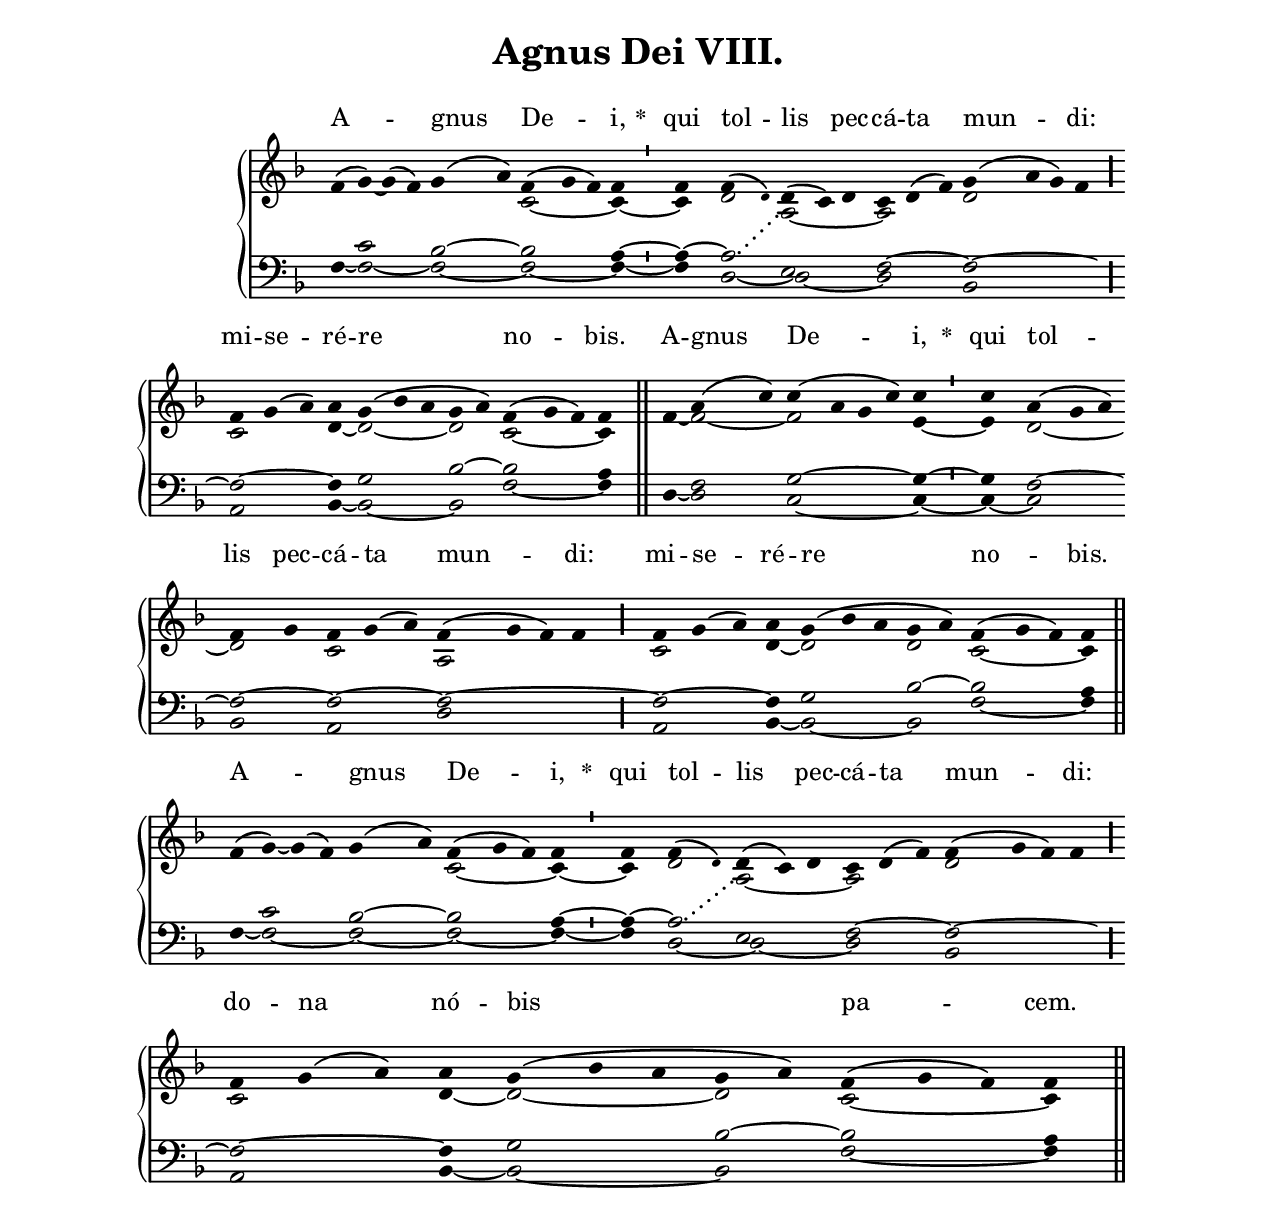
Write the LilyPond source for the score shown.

\version "2.18"
\include "gregorian.ly"
\include "noh2.ily"

%Page reference: page v.52
%(volume.page)

global = {
 \key f \major
 \cadenzaOn 
 \override Glissando #'thickness = #2.0
}

\header {
  title = \markup \center-column {"Agnus Dei VIII." \vspace #1 }
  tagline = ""
  composer = ""
}

\paper {
 #(include-special-characters)
  oddHeaderMarkup = \markup \fill-line {
    \line {}
    \center-column {
      \on-the-fly #first-page     " "
      \on-the-fly #not-first-page ""
    }
    \line { \on-the-fly #print-page-number-check-first \fromproperty #'page:page-number-string }
  }
  evenHeaderMarkup = \markup \fill-line {
    \line { \on-the-fly #print-page-number-check-first \fromproperty #'page:page-number-string }
    \center-column { "" }
    \line {}
  }
}

chantText = \lyricmode {
A -- gnus De -- i, 
\set stanza = " * " qui tol -- lis pec -- cá -- ta mun -- di: 
mi -- se -- ré -- re no -- bis. 
A -- gnus De -- i, 
\set stanza = " * " qui tol -- lis pec -- cá -- ta mun -- di: 
mi -- se -- ré -- re no -- bis. 
A -- gnus De -- i, 
\set stanza = " * " qui tol -- lis pec -- cá -- ta mun -- di: 
do -- na nó -- bis pa -- cem. }

chantMusic = {
\tieDown   f'4 ( g'4) ~ g'4 ( f'4) g'4 ( a'4) f'4 ( g'4 f'4) f'4 \divisioMinima
 f'4 f'4 ( \once \tweak #'font-size #-4 d' ) d'4 ( c'4) d'4 c'4 d'4 ( f'4) g'4 ( a'4 g'4) f'4 \divisioMaior
 \forceBreak
 f'4 g'4 ( a'4) a'4  g'4 ( bes'4 a'4 g'4 a'4) f'4 ( g'4 f'4) f'4 \finalis
 f'4 a'4 ( c''4) c''4 ( a'4 g'4 c''4) c''4 \divisioMinima
 c''4 a'4 ( g'4 a'4) \forceBreak
 f'4 g'4 f'4 g'4 ( a'4) f'4 ( g'4 f'4) f'4 \divisioMaior
 f'4 g'4 ( a'4) a'4  g'4 ( bes'4 a'4 g'4 a'4) f'4 ( g'4 f'4) f'4 \finalis
 \forceBreak
 f'4 ( g'4) ~ g'4 ( f'4) g'4 ( a'4) f'4 ( g'4 f'4) f'4 \divisioMinima
 f'4 f'4 ( \once \tweak #'font-size #-4 d' ) d'4 ( c'4) d'4 c'4 d'4 ( f'4) f'4 ( g'4 f'4) f'4 \divisioMaior
 \forceBreak
 f'4 g'4 ( a'4) a'4  g'4 ( bes'4 a'4 g'4 a'4) f'4 ( g'4 f'4) f'4 \finalis

}

altoMusic = {
r2*6/2 c'2*3/2 ~ c'4 ~ \divisioMinima
c'4 d'2 a2*3/2 ~ a2*3/2 d'2*4/2 \divisioMaior
c'2*3/2 d'4 ~ d'2*3/2 ~ d'2 c'2*3/2 ~ c'4 \finalis
f'4 ~ f'2 ~ f'2*4/2 e'4 ~ \divisioMinima
e'4 d'2*3/2 ~ d'2 c'2*3/2 a2*4/2 \divisioMaior
c'2*3/2 d'4 ~ d'2*3/2 d'2 c'2*3/2 ~ c'4 \finalis
r2*6/2 c'2*3/2 ~ c'4 ~ \divisioMinima
c'4 d'2 a2*3/2 ~ a2*3/2 d'2*4/2 \divisioMaior
c'2*3/2 d'4 ~ d'2*3/2 ~ d'2 c'2*3/2 ~ c'4 \finalis
}

tenorMusic = {
r4 c'2*3/2 bes2 ~ bes2*3/2 a4 ~ \divisioMinima
a4 ~ a2 e2*3/2 f2*3/2 ~ f2*4/2 ~ \divisioMaior
f2*3/2 ~ f4 g2*3/2 bes2 ~ bes2*3/2 a4 \finalis
r4 f2 g2*4/2 ~ g4 ~ \divisioMinima
g4 f2*3/2 ~ f2 ~ f2*3/2 ~ f2*4/2 ~ \divisioMaior
f2*3/2 ~ f4 g2*3/2 bes2 ~ bes2*3/2 a4 \finalis
r4 c'2*3/2 bes2 ~ bes2*3/2 a4 ~ \divisioMinima
a4 ~ a2 e2*3/2 f2*3/2 ~ f2*4/2 ~ \divisioMaior
f2*3/2 ~ f4 g2*3/2 bes2 ~ bes2*3/2 a4 \finalis
}

bassMusic = {
f4 ~ f2*3/2 ~ f2 ~ f2*3/2 ~ f4 ~ \divisioMinima
f4 d2 ~ d2*3/2 ~ d2*3/2 bes,2*4/2 \divisioMaior
a,2*3/2 bes,4 ~ bes,2*3/2 ~ bes,2 f2*3/2 ~ f4 \finalis
d4 ~ d2 c2*4/2 ~ c4 ~ \divisioMinima
c4 ~ c2*3/2 bes,2 a,2*3/2 d2*4/2 \divisioMaior
a,2*3/2 bes,4 ~ bes,2*3/2 ~ bes,2 f2*3/2 ~ f4 \finalis
f4 ~ f2*3/2 ~ f2 ~ f2*3/2 ~ f4 ~ \divisioMinima
f4 d2 ~ d2*3/2 ~ d2*3/2 bes,2*4/2 \divisioMaior
a,2*3/2 bes,4 ~ bes,2*3/2 ~ bes,2 f2*3/2 ~ f4 \finalis
}

voiceLines = {
\voiceLineStyle


s2*11/2
\allowVoiceLineBreak
\voiceLine "down" "up" a2*2/2 a2*1/2


s2*67/2
\allowVoiceLineBreak
\voiceLine "down" "up" a2*2/2 a2*1/2


}

\score{
  <<
    \new GrandStaff <<
      \set GrandStaff.autoBeaming = ##f
      \set GrandStaff.instrumentName = \markup \center-column {
        ""
      }
      \new Staff = up <<
        \new Voice = "chant" {
          \voiceOne \global \chantMusic
        }
        \new Voice {
          \voiceTwo \global \altoMusic
        }
      >>

      \new Staff = down <<
        \clef bass
        \new Voice {
          \voiceOne \global \tenorMusic
        }
        \new Voice {
          \voiceTwo \global \bassMusic
        }
	\new Voice {
        \voiceThree \global \voiceLines
        }
      >>
    >>
    \new Lyrics \lyricsto chant {
      \chantText
    }
  >>
  \layout{
  }
  \midi{
    \tempo 4 = 125
  }
}
